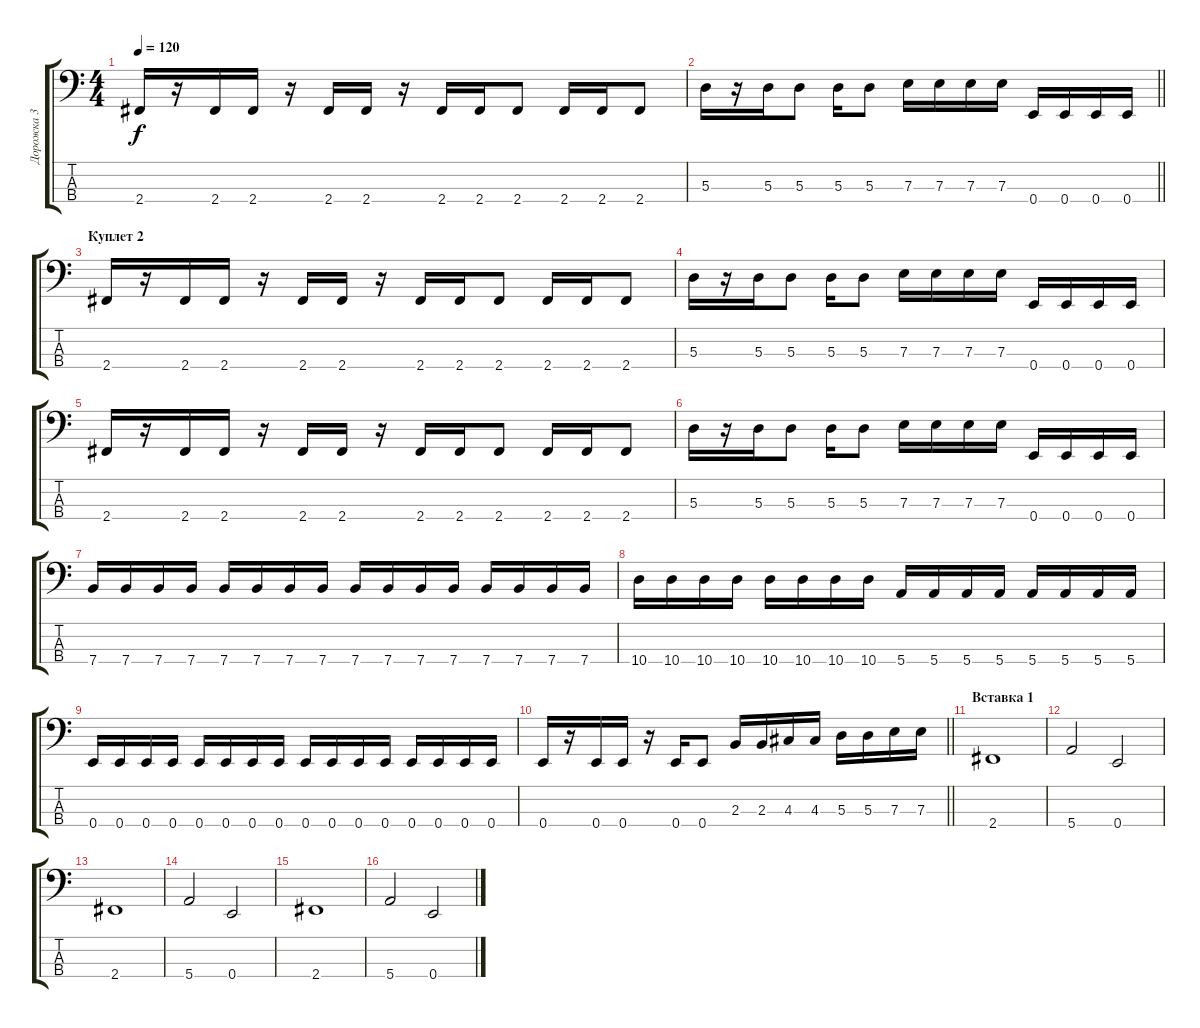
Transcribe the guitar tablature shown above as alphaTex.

\track ("Дорожка 3" "Дорожка 3") {instrument electricbasspick}
\staff {score tabs}
\tuning (G2 D2 A1 E1) {hide}
\ts (4 4)
\tempo 120
\clef f4
\ks c
2.4.16{dy f} r.16 2.4.16 2.4.16 r.16 2.4.16 2.4.16 r.16 2.4.16 2.4.16 2.4.8 2.4.16 2.4.16 2.4.8 |
\barLineRight lightlight
5.3.16 r.16 5.3.16 5.3.8 5.3.16 5.3.8 7.3.16 7.3.16 7.3.16 7.3.16 0.4.16 0.4.16 0.4.16 0.4.16 |
\section ("" "Куплет 2")
2.4.16 r.16 2.4.16 2.4.16 r.16 2.4.16 2.4.16 r.16 2.4.16 2.4.16 2.4.8 2.4.16 2.4.16 2.4.8 |
5.3.16 r.16 5.3.16 5.3.8 5.3.16 5.3.8 7.3.16 7.3.16 7.3.16 7.3.16 0.4.16 0.4.16 0.4.16 0.4.16 |
2.4.16 r.16 2.4.16 2.4.16 r.16 2.4.16 2.4.16 r.16 2.4.16 2.4.16 2.4.8 2.4.16 2.4.16 2.4.8 |
5.3.16 r.16 5.3.16 5.3.8 5.3.16 5.3.8 7.3.16 7.3.16 7.3.16 7.3.16 0.4.16 0.4.16 0.4.16 0.4.16 |
7.4.16 7.4.16 7.4.16 7.4.16 7.4.16 7.4.16 7.4.16 7.4.16 7.4.16 7.4.16 7.4.16 7.4.16 7.4.16 7.4.16 7.4.16 7.4.16 |
10.4.16 10.4.16 10.4.16 10.4.16 10.4.16 10.4.16 10.4.16 10.4.16 5.4.16 5.4.16 5.4.16 5.4.16 5.4.16 5.4.16 5.4.16 5.4.16 |
0.4.16 0.4.16 0.4.16 0.4.16 0.4.16 0.4.16 0.4.16 0.4.16 0.4.16 0.4.16 0.4.16 0.4.16 0.4.16 0.4.16 0.4.16 0.4.16 |
\barLineRight lightlight
0.4.16 r.16 0.4.16 0.4.16 r.16 0.4.16 0.4.8 2.3.16 2.3.16 4.3.16 4.3.16 5.3.16 5.3.16 7.3.16 7.3.16 |
\section ("" "Вставка 1")
2.4.1 |
5.4.2 0.4.2 |
2.4.1 |
5.4.2 0.4.2 |
2.4.1 |
5.4.2 0.4.2
